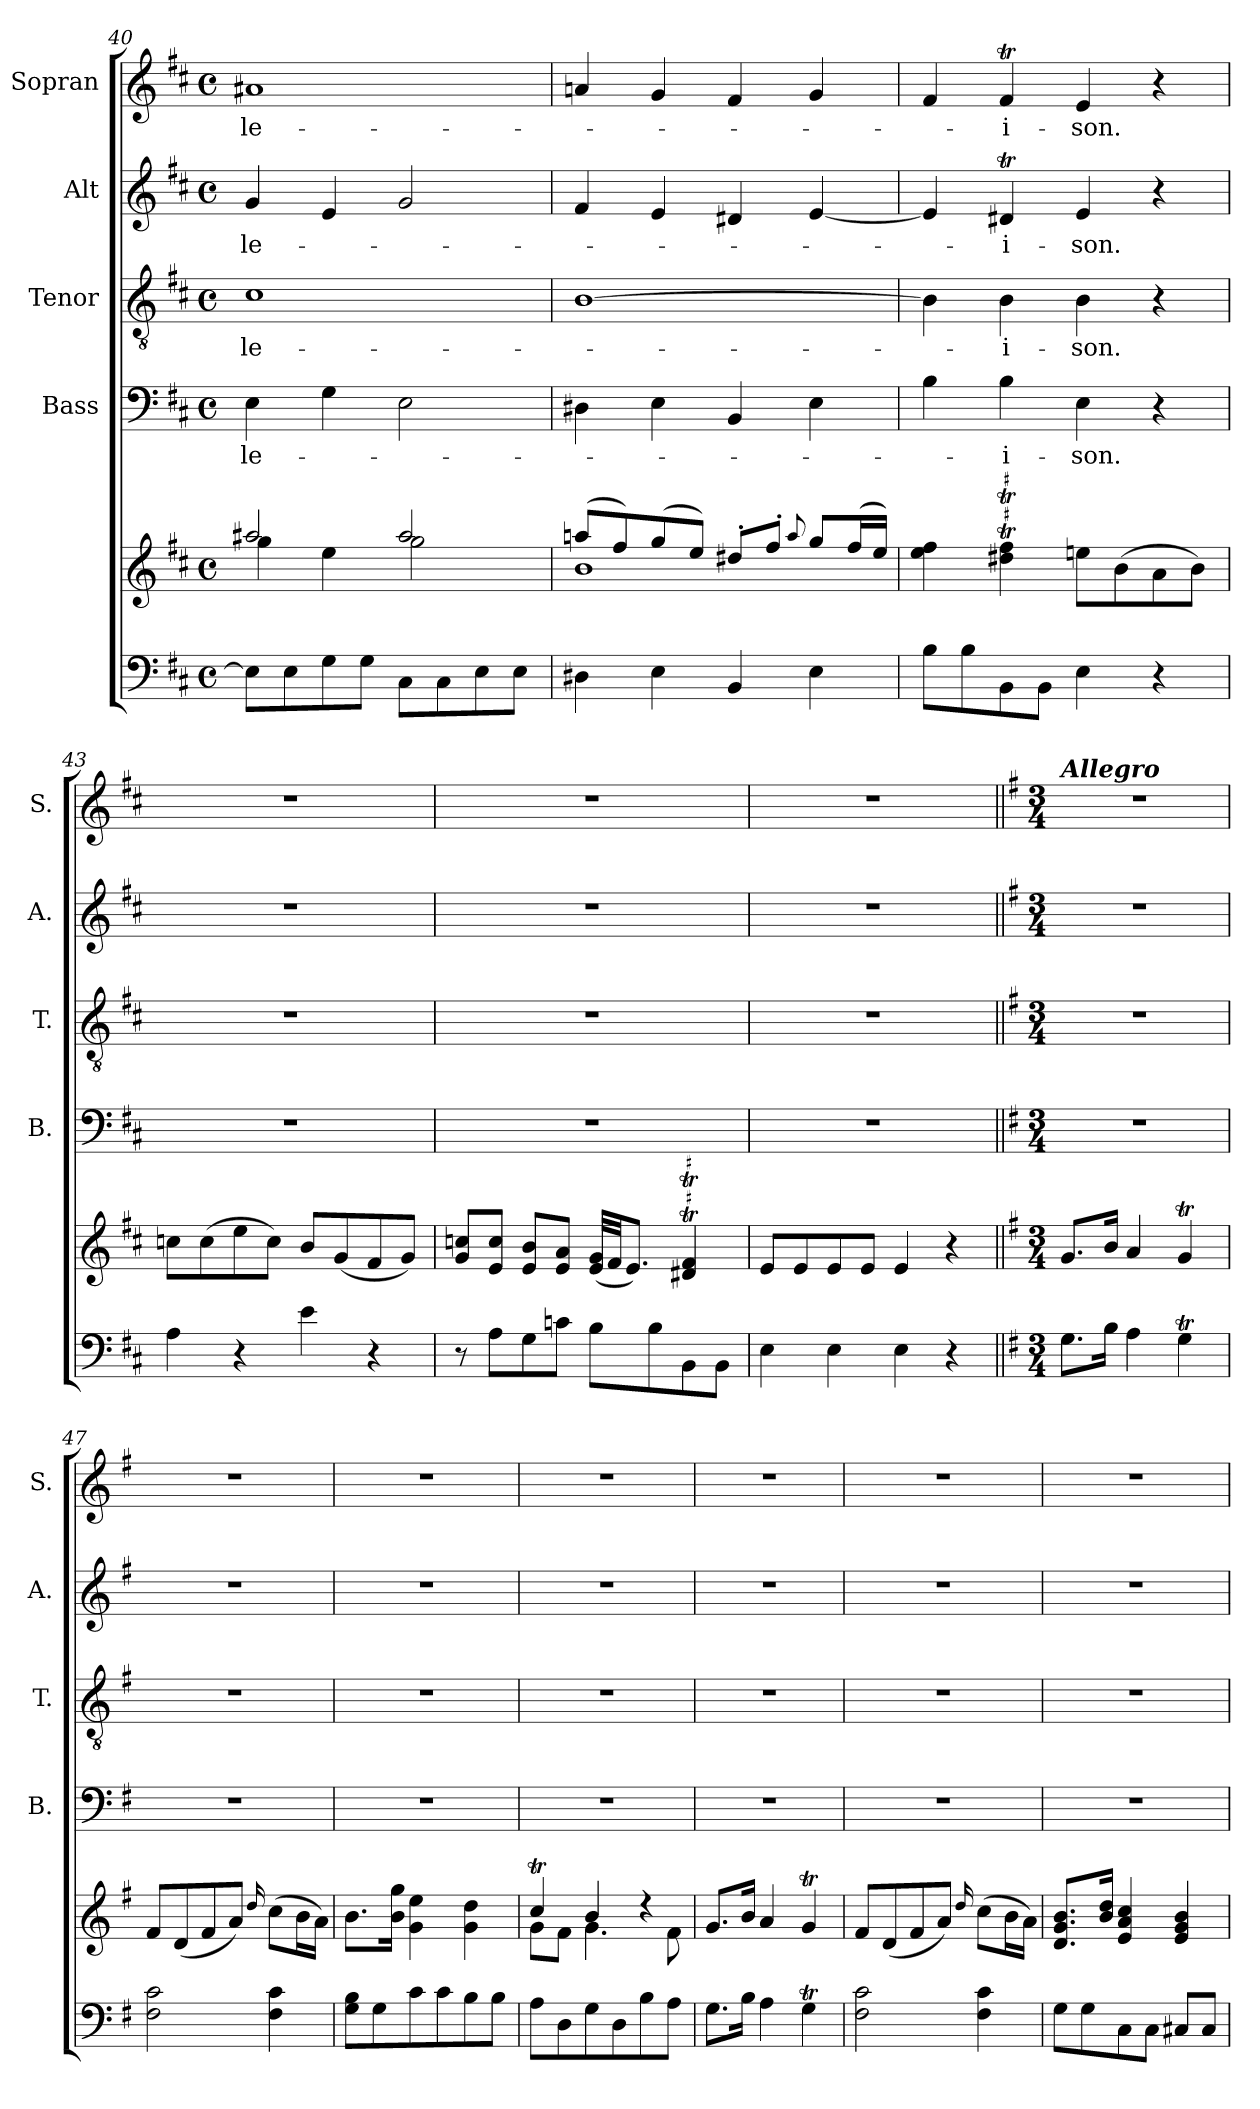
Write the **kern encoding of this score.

**kern	**kern	**kern	**text	**kern	**text	**kern	**text	**kern	**text
*part5	*part5	*part4	*part4	*part3	*part3	*part2	*part2	*part1	*part1
*staff6	*staff5	*staff4	*staff4	*staff3	*staff3	*staff2	*staff2	*staff1	*staff1
*	*	*I"Bass	*	*I"Tenor	*	*I"Alt	*	*I"Sopran	*
*	*	*I'B.	*	*I'T.	*	*I'A.	*	*I'S.	*
*clefF4	*clefG2	*clefF4	*	*clefGv2	*	*clefG2	*	*clefG2	*
*k[f#c#]	*k[f#c#]	*k[f#c#]	*	*k[f#c#]	*	*k[f#c#]	*	*k[f#c#]	*
*D:	*D:	*D:	*	*D:	*	*D:	*	*D:	*
*M4/4	*M4/4	*M4/4	*	*M4/4	*	*M4/4	*	*M4/4	*
*met(c)	*met(c)	*met(c)	*	*met(c)	*	*met(c)	*	*met(c)	*
=40	=40	=40	=40	=40	=40	=40	=40	=40	=40
*	*^	*	*	*	*	*	*	*	*
!	!	!	!	!LO:LY:b	!	!LO:LY:b	!	!LO:LY:b	!	!LO:LY:b
8E\L]	2aa#X/	4gg\	4E\	-le-	1c#	-le-	4g/	-le-	1a#X	-le-
8E\	.	.	.	.	.	.	.	.	.	.
8G\	.	4ee\	4G\	.	.	.	4e/	.	.	.
8G\J	.	.	.	.	.	.	.	.	.	.
8C#\L	2aa#/	2gg\	2E\	.	.	.	2g/	.	.	.
8C#\	.	.	.	.	.	.	.	.	.	.
8E\	.	.	.	.	.	.	.	.	.	.
8E\J	.	.	.	.	.	.	.	.	.	.
=41	=41	=41	=41	=41	=41	=41	=41	=41	=41	=41
4D#X\	(>8aan/L	1b	4D#X\	.	[1B	.	4f#/	.	4an/	.
.	8ff#/)	.	.	.	.	.	.	.	.	.
4E\	(>8gg/	.	4E\	.	.	.	4e/	.	4g/	.
.	8ee/J)	.	.	.	.	.	.	.	.	.
4BB/	8dd#X'>/L	.	4BB/	.	.	.	4d#X/	.	4f#/	.
.	8ff#'>/J	.	.	.	.	.	.	.	.	.
.	8qqaa/	.	.	.	.	.	.	.	.	.
4E\	8gg/L	.	4E\	.	.	.	[4e/	.	4g/	.
.	(>16ff#/L	.	.	.	.	.	.	.	.	.
.	16ee/JJ)	.	.	.	.	.	.	.	.	.
*	*v	*v	*	*	*	*	*	*	*	*
=42	=42	=42	=42	=42	=42	=42	=42	=42	=42
8B\L	4ee\ 4ff#\	4B\	.	4B\]	.	4e/]	.	4f#/	.
8B\	.	.	.	.	.	.	.	.	.
!	!	!	!LO:LY:b	!	!LO:LY:b	!	!LO:LY:b	!	!LO:LY:b
8BB\	4dd#X\T 4ff#\T	4B\	-i-	4B\	-i-	4d#Xt/	-i-	4f#t/	-i-
8BB\J	.	.	.	.	.	.	.	.	.
!	!	!	!LO:LY:b	!	!LO:LY:b	!	!LO:LY:b	!	!LO:LY:b
4E\	8ee\L	4E\	-son.	4B\	-son.	4e/	-son.	4e/	-son.
.	(>8b\	.	.	.	.	.	.	.	.
4r	8a\	4r	.	4r	.	4r	.	4r	.
.	8b\J)	.	.	.	.	.	.	.	.
!!LO:LB:g=z
=43	=43	=43	=43	=43	=43	=43	=43	=43	=43
4A\	8ccn\L	1r	.	1r	.	1r	.	1r	.
.	(>8cc\	.	.	.	.	.	.	.	.
4r	8ee\	.	.	.	.	.	.	.	.
.	8cc\J)	.	.	.	.	.	.	.	.
4e\	8b/L	.	.	.	.	.	.	.	.
.	(<8g/	.	.	.	.	.	.	.	.
4r	8f#/	.	.	.	.	.	.	.	.
.	8g/J)	.	.	.	.	.	.	.	.
=44	=44	=44	=44	=44	=44	=44	=44	=44	=44
8r	8g/ 8ccn/L	1r	.	1r	.	1r	.	1r	.
8A\L	8e/ 8cc/J	.	.	.	.	.	.	.	.
8G\	8e/ 8b/L	.	.	.	.	.	.	.	.
8cn\J	8e/ 8a/J	.	.	.	.	.	.	.	.
8B\L	(<32e/ 32g/LLL	.	.	.	.	.	.	.	.
.	32f#/JJ	.	.	.	.	.	.	.	.
.	8.e/J)	.	.	.	.	.	.	.	.
8B\	.	.	.	.	.	.	.	.	.
8BB\	4d#X/T 4f#/T	.	.	.	.	.	.	.	.
8BB\J	.	.	.	.	.	.	.	.	.
=45	=45	=45	=45	=45	=45	=45	=45	=45	=45
4E\	8e/L	1r	.	1r	.	1r	.	1r	.
.	8e/	.	.	.	.	.	.	.	.
4E\	8e/	.	.	.	.	.	.	.	.
.	8e/J	.	.	.	.	.	.	.	.
4E\	4e/	.	.	.	.	.	.	.	.
4r	4r	.	.	.	.	.	.	.	.
=46||	=46||	=46||	=46||	=46||	=46||	=46||	=46||	=46||	=46||
*k[f#]	*k[f#]	*k[f#]	*	*k[f#]	*	*k[f#]	*	*k[f#]	*
*G:	*G:	*G:	*	*G:	*	*G:	*	*G:	*
*M3/4	*M3/4	*M3/4	*	*M3/4	*	*M3/4	*	*M3/4	*
!	!	!	!	!	!	!	!	!LO:TX:a:Bi:t=Allegro	!
8.G\L	8.g/L	2.r	.	2.r	.	2.r	.	2.r	.
16B\Jk	16b/Jk	.	.	.	.	.	.	.	.
4A\	4a/	.	.	.	.	.	.	.	.
4GT\	4gT/	.	.	.	.	.	.	.	.
=47	=47	=47	=47	=47	=47	=47	=47	=47	=47
2F#\ 2c\	8f#/L	2.r	.	2.r	.	2.r	.	2.r	.
.	(<8d/	.	.	.	.	.	.	.	.
.	8f#/	.	.	.	.	.	.	.	.
.	8a/J)	.	.	.	.	.	.	.	.
.	16qqdd/	.	.	.	.	.	.	.	.
4F#\ 4c\	(>8cc\L	.	.	.	.	.	.	.	.
.	16b\L	.	.	.	.	.	.	.	.
.	16a\JJ)	.	.	.	.	.	.	.	.
!!LO:PB:g=z
=48	=48	=48	=48	=48	=48	=48	=48	=48	=48
8G\ 8B\L	8.b\L	2.r	.	2.r	.	2.r	.	2.r	.
8G\	.	.	.	.	.	.	.	.	.
.	16b\ 16gg\Jk	.	.	.	.	.	.	.	.
8c\	4g\ 4ee\	.	.	.	.	.	.	.	.
8c\	.	.	.	.	.	.	.	.	.
8B\	4g\ 4dd\	.	.	.	.	.	.	.	.
8B\J	.	.	.	.	.	.	.	.	.
=49	=49	=49	=49	=49	=49	=49	=49	=49	=49
*	*^	*	*	*	*	*	*	*	*
8A\L	4ccT/	8g\L	2.r	.	2.r	.	2.r	.	2.r	.
8D\	.	8f#\J	.	.	.	.	.	.	.	.
8G\	4b/	4.g\	.	.	.	.	.	.	.	.
8D\	.	.	.	.	.	.	.	.	.	.
8B\	4rcc	.	.	.	.	.	.	.	.	.
8A\J	.	8f#\	.	.	.	.	.	.	.	.
*	*v	*v	*	*	*	*	*	*	*	*
=50	=50	=50	=50	=50	=50	=50	=50	=50	=50
8.G\L	8.g/L	2.r	.	2.r	.	2.r	.	2.r	.
16B\Jk	16b/Jk	.	.	.	.	.	.	.	.
4A\	4a/	.	.	.	.	.	.	.	.
4GT\	4gT/	.	.	.	.	.	.	.	.
=51	=51	=51	=51	=51	=51	=51	=51	=51	=51
2F#\ 2c\	8f#/L	2.r	.	2.r	.	2.r	.	2.r	.
.	(<8d/	.	.	.	.	.	.	.	.
.	8f#/	.	.	.	.	.	.	.	.
.	8a/J)	.	.	.	.	.	.	.	.
.	16qqdd/	.	.	.	.	.	.	.	.
4F#\ 4c\	(>8cc\L	.	.	.	.	.	.	.	.
.	16b\L	.	.	.	.	.	.	.	.
.	16a\JJ)	.	.	.	.	.	.	.	.
=52	=52	=52	=52	=52	=52	=52	=52	=52	=52
8G\L	8.d/ 8.g/ 8.b/L	2.r	.	2.r	.	2.r	.	2.r	.
8G\	.	.	.	.	.	.	.	.	.
.	16b/ 16dd/Jk	.	.	.	.	.	.	.	.
8C\	4e/ 4a/ 4cc/	.	.	.	.	.	.	.	.
8C\J	.	.	.	.	.	.	.	.	.
8C#X/L	4e/ 4g/ 4b/	.	.	.	.	.	.	.	.
8C#/J	.	.	.	.	.	.	.	.	.
=	=	=	=	=	=	=	=	=	=
*-	*-	*-	*-	*-	*-	*-	*-	*-	*-
